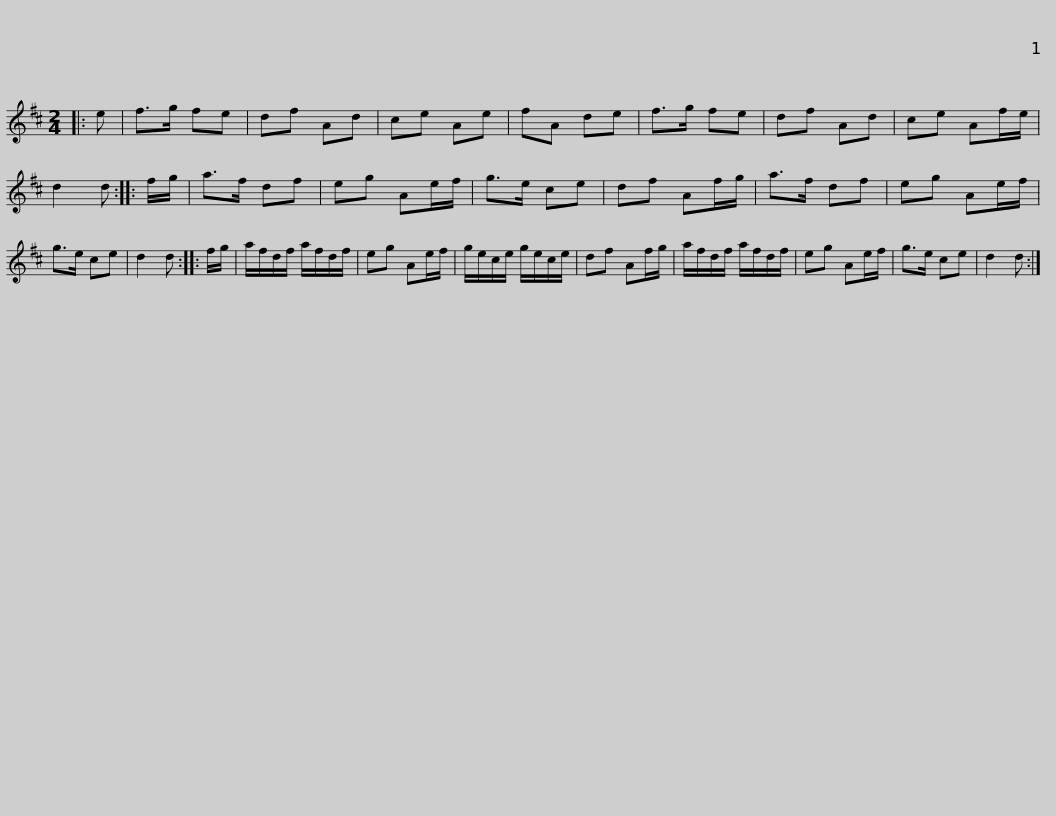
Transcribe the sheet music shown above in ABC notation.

X:1
L:1/8
M:2/4
I:linebreak $
K:D
V:1 treble
V:1
|: e | f>g fe | df Ad | ce Ae | fA de | %5
 f>g fe | df Ad | ce Af/e/ | d2 d :: f/g/ | %10
 a>f df |$ eg Ae/f/ | g>e ce | df Af/g/ | a>f df | %15
 eg Ae/f/ | g>e ce | d2 d :: f/g/ | a/f/d/f/ a/f/d/f/ |$ %20
 eg Ae/f/ | g/e/c/e/ g/e/c/e/ | df Af/g/ | a/f/d/f/ a/f/d/f/ | eg Ae/f/ | %25
 g>e ce | d2 d :| %27
